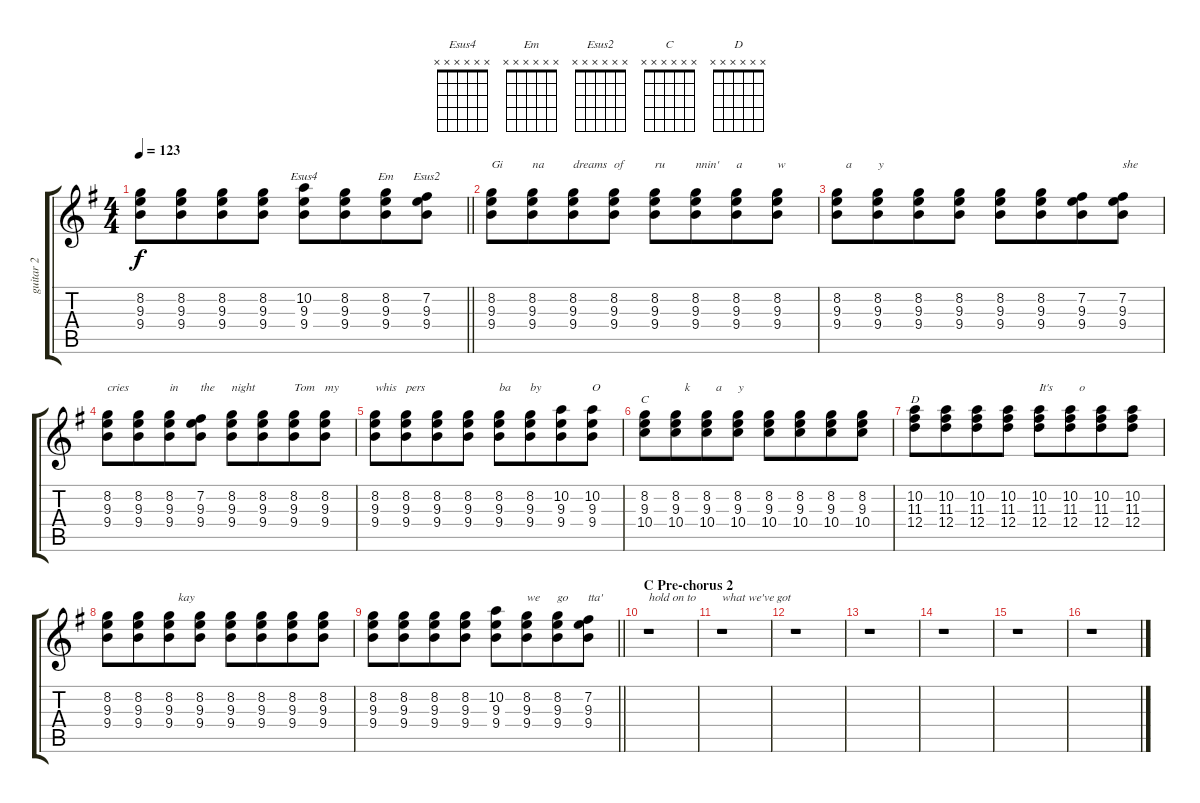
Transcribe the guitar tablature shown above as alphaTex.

\track ("guitar 2" "guitar 2") {instrument overdrivenguitar}
\staff {score tabs}
\tuning (E4 B3 G3 D3 A2 E2) {hide}
\chord ("Esus4" x x x x x x)
\chord ("Em" x x x x x x)
\chord ("Esus2" x x x x x x)
\chord ("C" x x x x x x)
\chord ("D" x x x x x x)
\ts (4 4)
\tempo 123
\clef g2
\barLineRight lightlight
\ks g
(8.2 9.3 9.4).8{dy f} (8.2 9.3 9.4).8{beam merge} (8.2 9.3 9.4).8 (8.2 9.3 9.4).8 (10.2 9.3 9.4).8{ch "Esus4"} (8.2 9.3 9.4).8{beam merge} (8.2 9.3 9.4).8{ch "Em"} (7.2 9.3 9.4).8{ch "Esus2"} |
(8.2 9.3 9.4).8{txt "Gi"} (8.2 9.3 9.4).8{txt "na" beam merge} (8.2 9.3 9.4).8{txt "dreams"} (8.2 9.3 9.4).8{txt "of"} (8.2 9.3 9.4).8{txt "ru"} (8.2 9.3 9.4).8{txt "nnin'" beam merge} (8.2 9.3 9.4).8{txt "a"} (8.2 9.3 9.4).8{txt "w"} |
(8.2 9.3 9.4).8{txt "   a"} (8.2 9.3 9.4).8{txt "y" beam merge} (8.2 9.3 9.4).8 (8.2 9.3 9.4).8 (8.2 9.3 9.4).8 (8.2 9.3 9.4).8{beam merge} (7.2 9.3 9.4).8 (7.2 9.3 9.4).8{txt "she"} |
(8.2 9.3 9.4).8{txt "cries"} (8.2 9.3 9.4).8{beam merge} (8.2 9.3 9.4).8{txt "in"} (7.2 9.3 9.4).8{txt "the"} (8.2 9.3 9.4).8{txt "night"} (8.2 9.3 9.4).8{beam merge} (8.2 9.3 9.4).8{txt "Tom"} (8.2 9.3 9.4).8{txt "my"} |
(8.2 9.3 9.4).8{txt "whis"} (8.2 9.3 9.4).8{txt "pers" beam merge} (8.2 9.3 9.4).8 (8.2 9.3 9.4).8 (8.2 9.3 9.4).8{txt "ba"} (8.2 9.3 9.4).8{txt "by" beam merge} (10.2 9.3 9.4).8 (10.2 9.3 9.4).8{txt "O"} |
(8.2 9.3 10.4).8{ch "C"} (8.2 9.3 10.4).8{txt "   k" beam merge} (8.2 9.3 10.4).8{txt "   a"} (8.2 9.3 10.4).8{txt "y"} (8.2 9.3 10.4).8 (8.2 9.3 10.4).8{beam merge} (8.2 9.3 10.4).8 (8.2 9.3 10.4).8 |
(10.2 11.3 12.4).8{ch "D"} (10.2 11.3 12.4).8{beam merge} (10.2 11.3 12.4).8 (10.2 11.3 12.4).8 (10.2 11.3 12.4).8{txt "It's"} (10.2 11.3 12.4).8{txt "   o" beam merge} (10.2 11.3 12.4).8 (10.2 11.3 12.4).8 |
(8.2 9.3 9.4).8 (8.2 9.3 9.4).8{beam merge} (8.2 9.3 9.4).8{txt "   kay"} (8.2 9.3 9.4).8 (8.2 9.3 9.4).8 (8.2 9.3 9.4).8{beam merge} (8.2 9.3 9.4).8 (8.2 9.3 9.4).8 |
\barLineRight lightlight
(8.2 9.3 9.4).8 (8.2 9.3 9.4).8{beam merge} (8.2 9.3 9.4).8 (8.2 9.3 9.4).8 (10.2 9.3 9.4).8 (8.2 9.3 9.4).8{txt "we" beam merge} (8.2 9.3 9.4).8{txt "go"} (7.2 9.3 9.4).8{txt "tta'"} |
\section ("" "C Pre-chorus 2 ")
r.1{txt "hold on to"} |
r.1{txt "what we've got"} |
r.1 |
r.1 |
r.1 |
r.1 |
r.1
